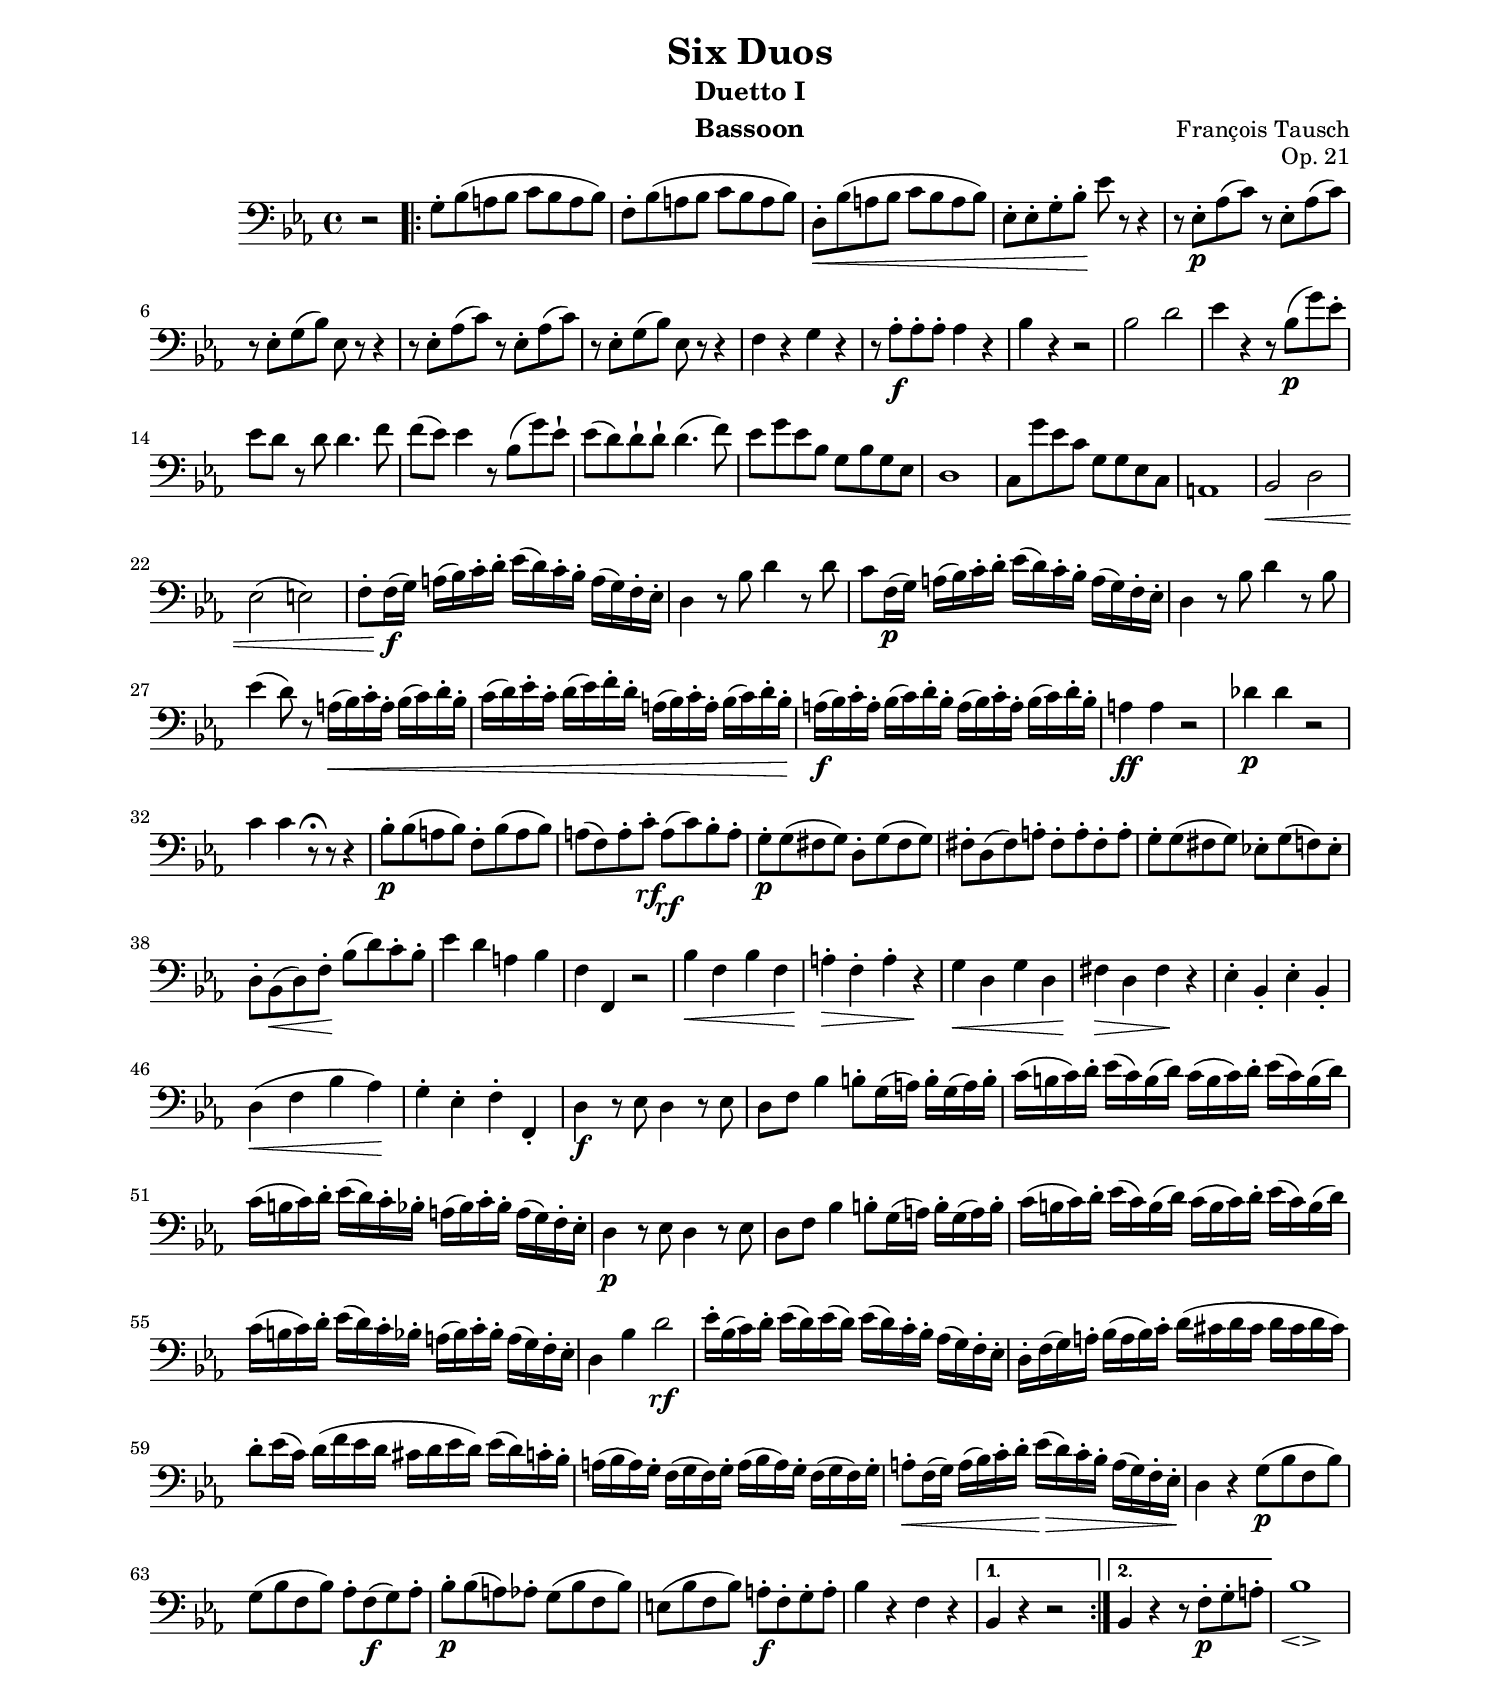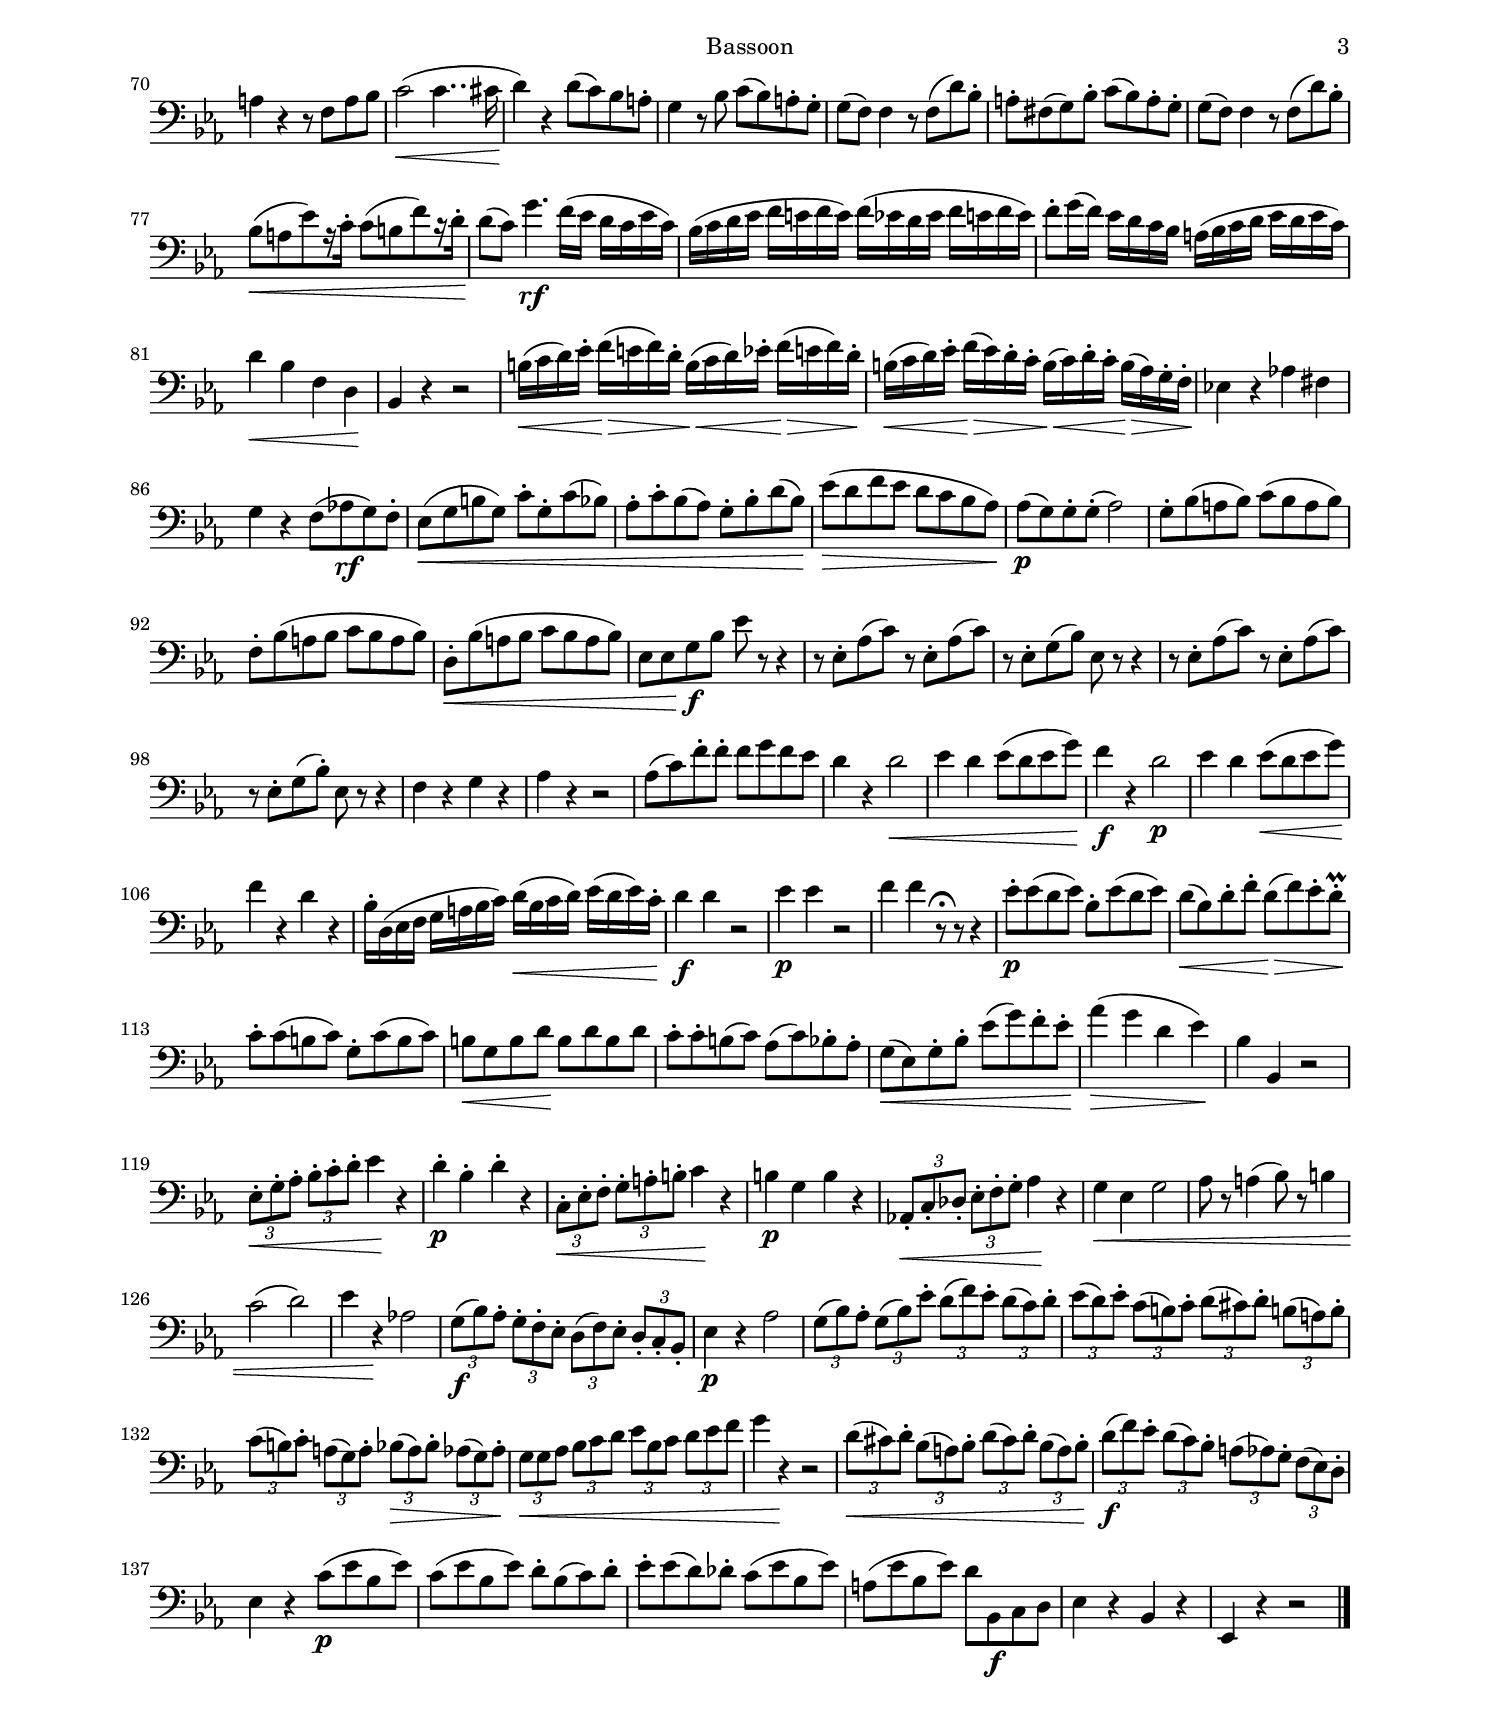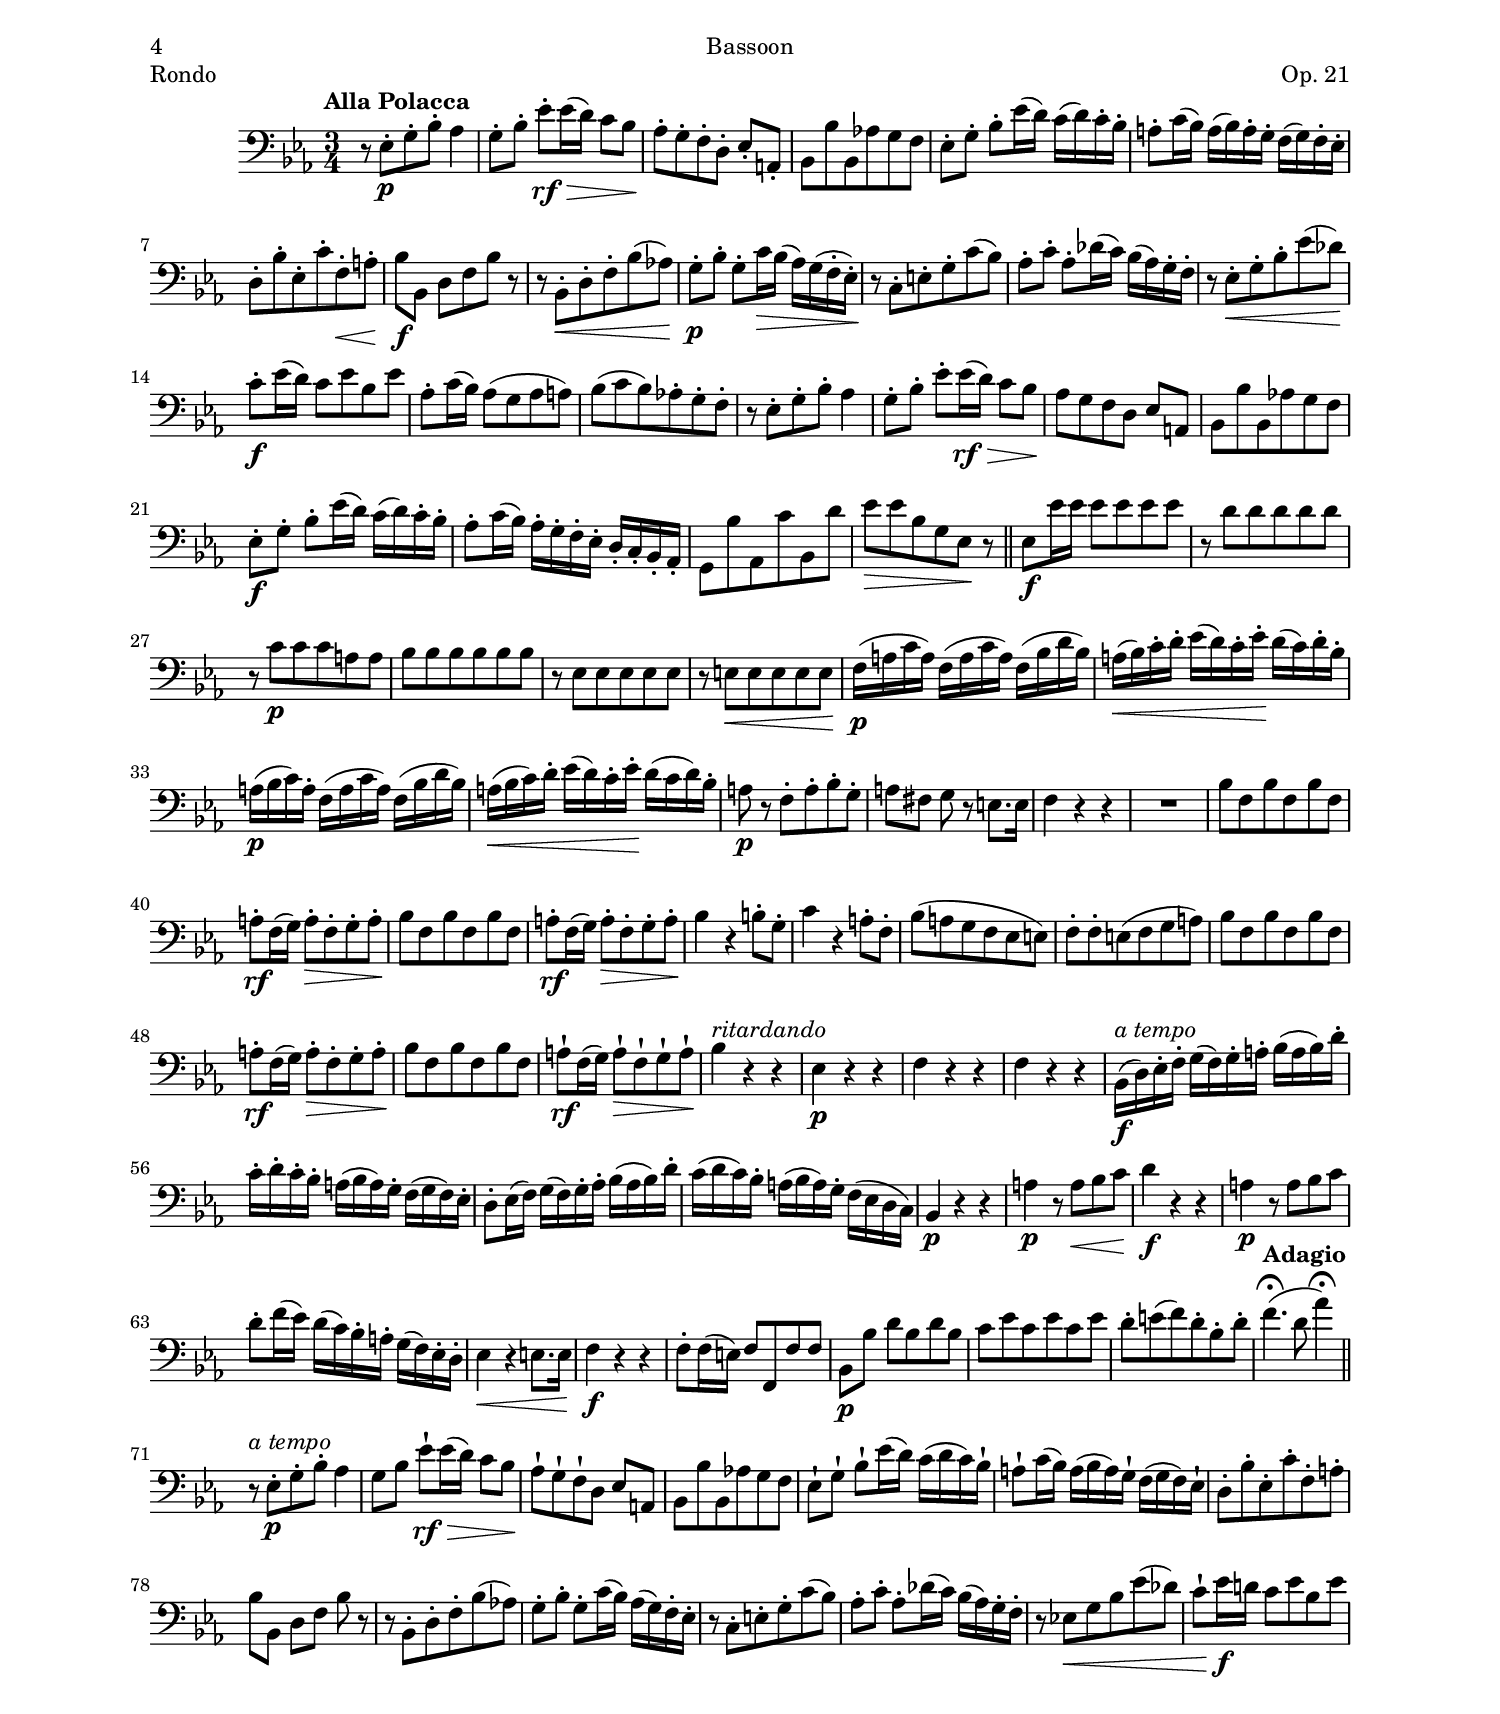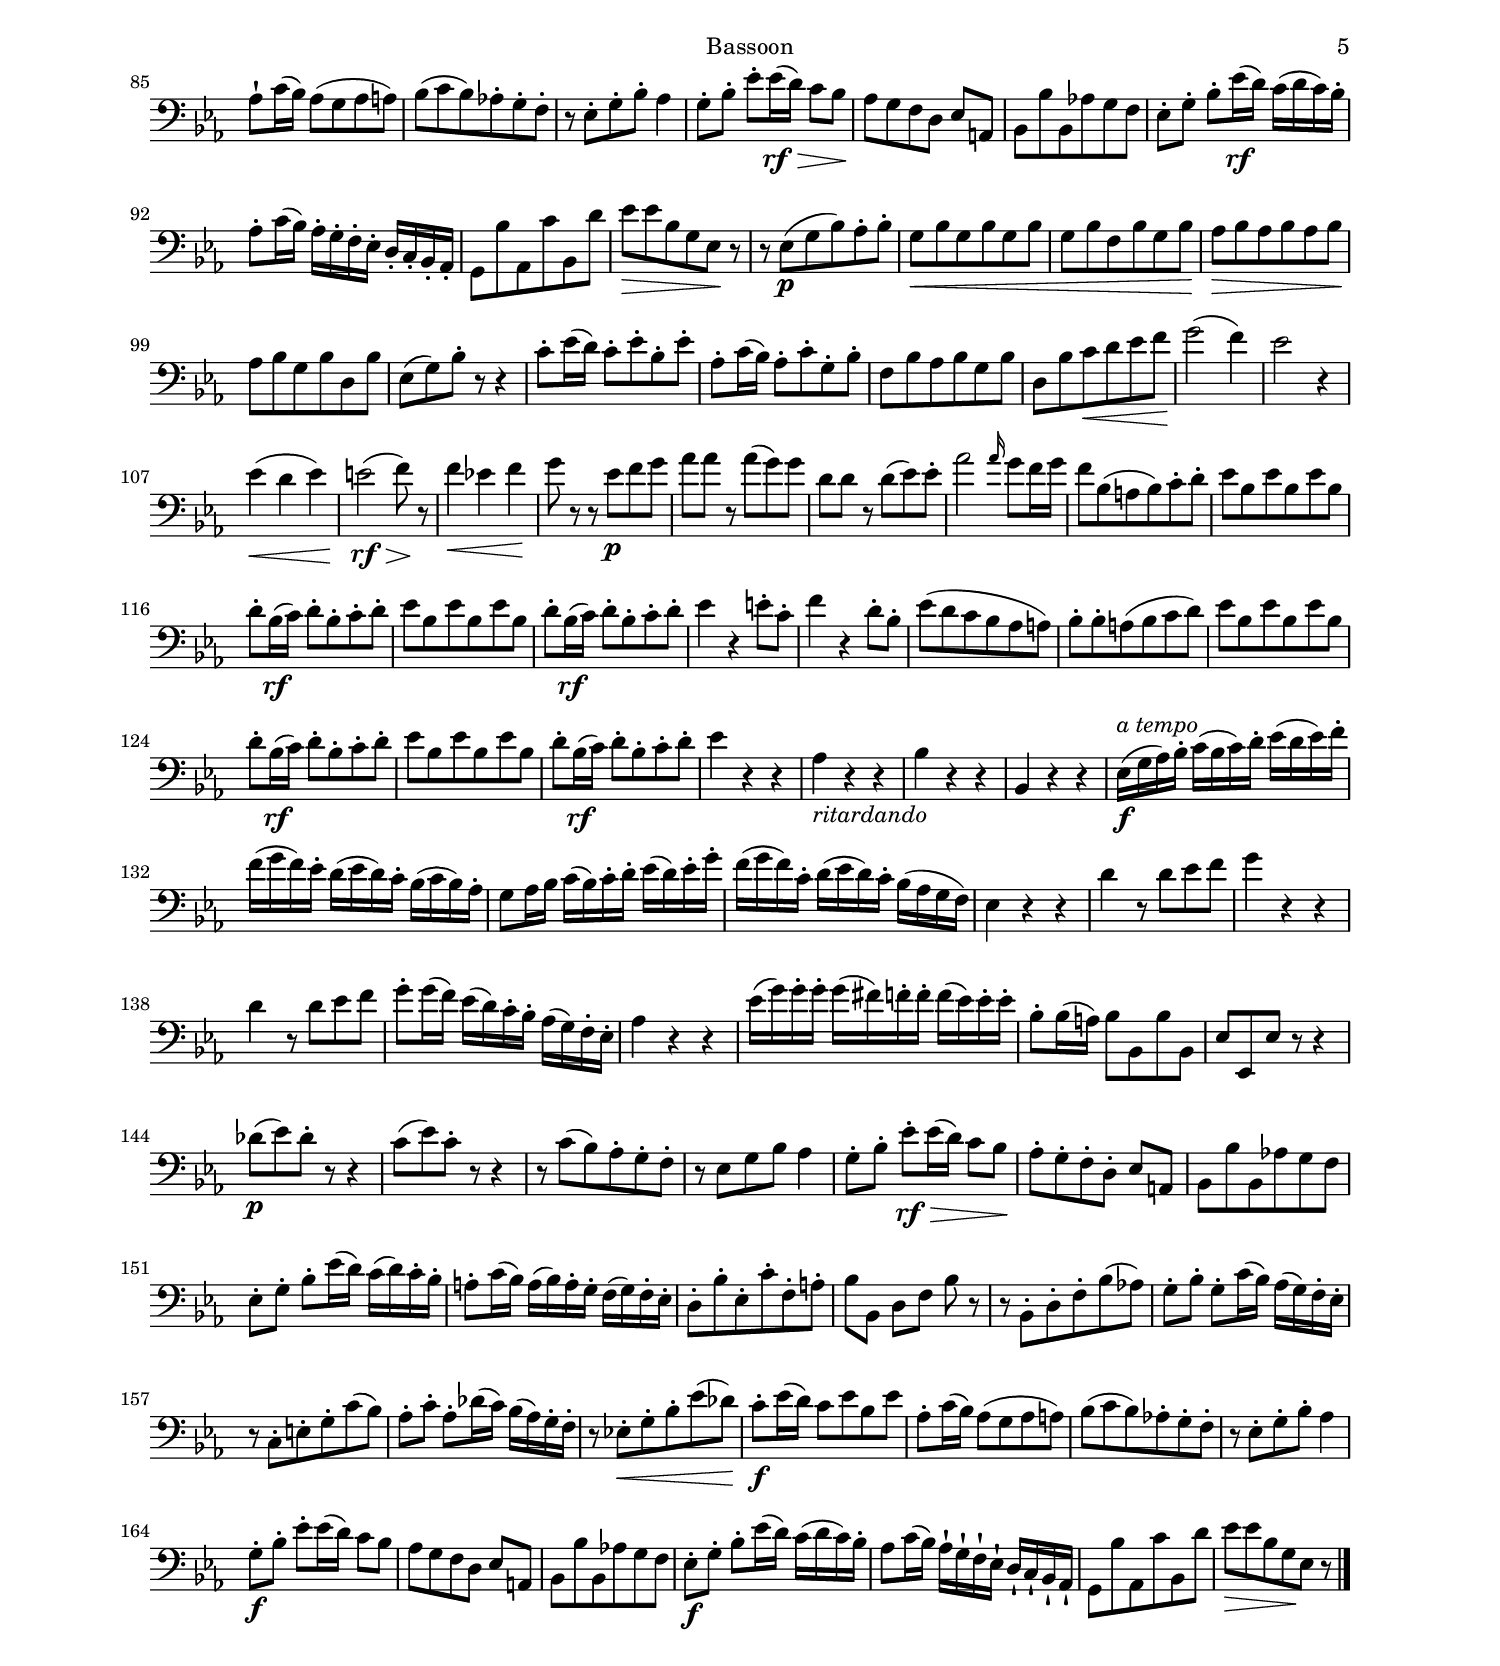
\version "2.19.64"
\pointAndClickOff

\include "../defs.ly"
OneOneBassoon = \relative g {
    \clef "bass"
    \key es \major
    \time 4/4
    \partial 2 r2
    \repeat volta 2 {
        \tempo 4=120
        g8 -. bes8 ( a8 bes8 c8 bes8 a8 bes8 ) | % 2
        f8 -. bes8 ( a8 bes8 c8 bes8 a8 bes8 ) | % 3
        d,8 -. \< bes'8 ( a8 bes8 c8 bes8 a8 bes8 ) | % 4
        es,8 -. es8 -. g8 -. bes8 -. \! es8 r8 r4 | % 5
        r8 es,8 -. \p as8 ( c8 ) r8 es,8 -. as8 ( c8 ) | % 6
        r8 es,8 -. g8 ( bes8 ) es,8 r8 r4 | % 7
        r8 es8 -. as8 ( c8 ) r8 es,8 -. as8 ( c8 ) | % 8
        r8 es,8 -. g8 ( bes8 ) es,8 r8 r4 | % 9
        f4 r4 g4 r4 | \barNumberCheck #10
        r8 as8 -. \f as8 -. as8 -. as4 r4 | % 11
        bes4 r4 r2 | % 12
        bes2 d2 | % 13
        es4 r4 r8 bes8 \p ( g'8 ) es8 -. | % 14
        ees8 d8 r8 d8 d4. f8 | % 15
        f8 ( es8 ) es4 r8 bes8 ( g'8 ) es8 -! | % 16
        es8 ( d8 ) d8 -! d8 -! d4. ( f8 ) | % 17
        es8 g8 es8 bes8 g8 bes8 g8 es8 | % 18
        d1 | % 19
        c8 g''8 es8 c8 g8 g8 es8 c8 | \barNumberCheck #20
        a1 | % 21
        bes2 \< d2 | % 22
        es2 ( e2 ) | % 23
        f8 -. f16 \f ( g16 ) a16 ( bes16 ) c16 -. d16 -. es16 ( d16 ) c16
        -. bes16 -. a16 ( g16 ) f16 -. es16 -. | % 24
        d4 r8 bes'8 d4 r8 d8 | % 25
        c8 f,16 \p ( g16 ) a16 ( bes16 ) c16 -. d16 -. es16 ( d16 ) c16 -.
        bes16 -. a16 ( g16 ) f16 -. es16 -. | % 26
        d4 r8 bes'8 d4 r8 bes8 | % 27
        es4 ( d8 ) r8 a16 \< ( bes16 ) c16 -. a16 -. bes16 ( c16 ) d16 -.
        bes16 -. | % 28
        c16 ( d16 ) es16 -. c16 -. d16 ( es16 ) f16 -. d16 -. a16 ( bes16
        ) c16 -. a16 -. bes16 ( c16 ) d16 -. bes16 -. | % 29
        a16 \f ( bes16 ) c16 -. a16 -. bes16 ( c16 ) d16 -. bes16 -. a16 (
        bes16 ) c16 -. a16 -. bes16 ( c16 ) d16 -. bes16 -. |
        \barNumberCheck #30
        a4 \ff a4 r2 | % 31
        des4 \p des4 r2 | % 32
        c4 c4 r8 ^\fermata r8 r4 | % 33
        bes8 -. \p bes8 ( a8 bes8 ) f8 -. bes8 ( a8 bes8 ) | % 34
        a8 ( f8 ) a8 -. c8 -. \rf a8 \rf ( c8 ) bes8 -. a8 -. | % 35
        g8 -. \p g8 ( fis8 g8 ) d8 -. g8 ( fis8 g8 ) | % 36
        fis8 -. d8 ( fis8 ) a8 -. fis8 -. a8 -. fis8 -. a8 -. | % 37
        g8 -. g8 ( fis8 g8 ) es!8 -. g8 ( f8 ) es8 -. | % 38
        d8 -. bes8 \< ( d8 ) f8 -. \! bes8 ( d8 ) c8 -. bes8 -. | % 39
        es4 d4 a4 bes4 | \barNumberCheck #40
        f4 f,4 r2 | % 41
        bes'4 \< f4 bes4 f4 | % 42
        a4 -. \> f4 -. a4 -. r4 \! | % 43
        g4 \< d4 g4 d4 | % 44
        fis4 \> d4 fis4 \! r4 | % 45
        es4 -. bes4 -. es4 -. bes4 -. | % 46
        d4 \< ( f4 bes4 as4 ) \! | % 47
        g4 -. es4 -. f4 -. f,4 -. | % 48
        d'4 \f r8 es8 d4 r8 es8 | % 49
        d8 f8 bes4 b8 -. g16 ( a16 ) b16 -. g16 ( a16 ) b16 -. |
        \barNumberCheck #50
        c16 ( b16 c16 ) d16 -.
            es16 ( c16 ) b16 ( d16 )
            c16 ( b16 c16 ) d16 -.
            es16 ( c16 ) b16 ( d16 ) | % 51
        c16 ( b16 c16 ) d16 -.
            es16 ( d16 ) c16 -. bes16 -.
            a16 ( bes16 ) c16 -. bes16 -.
            a16 ( g16 ) f16 -. es16 -. | % 52
        d4 \p r8 es8 d4 r8 es8 | % 53
        d8 f8
            bes4
            b8 -. g16 ( a16 )
            b16 -. g16 ( a16 ) b16 -. | % 54
        c16 ( b16 c16 ) d16 -.
            es16 ( c16 ) b16 ( d16 )
            c16 ( b16 c16 ) d16 -.
            es16 ( c16 ) b16 ( d16 ) | % 55
        c16 ( b16 c16 ) d16 -.
            es16 ( d16 ) c16 -. bes16 -.
            a16 ( bes16 ) c16 -. bes16 -.
            a16 ( g16 ) f16 -. es16 -. | % 56
        d4 bes'4 d2 \rf | % 57
        es16 -. bes16 ( c16 ) d16 -. es16 ( d16 ) es16 ( d16 ) es16 ( d16
        ) c16 -. bes16 -. as16 ( g16 ) f16 -. es16 -. | % 58
        d16 -. f16 ( g16 ) a16 -. bes16 ( a16 bes16 ) c16 -. d16 ( cis16
        d16 cis16 d16 cis16 d16 cis16 ) | % 59
        d8 -. es16 ( c16 ) d16 ( f16 es16 d16 cis16 d16 es16 d16 ) es16
        ( d16 ) c16 -. bes16 -. | \barNumberCheck #60
        a16 ( bes16 a16 ) g16 -. f16 ( g16 f16 ) g16 -. a16 ( bes16 a16
        ) g16 -. f16 ( g16 f16 ) g16 -. | % 61
        a8 -. \< f16 ( g16 )
            a16 ( bes16 ) c16 -. d16 -.
            es16 ( \> d16 ) c16 -. bes16 -.
            a16 ( g16 ) f16 -. es16 -. | % 62
        d4 \! r4 g8 \p ( bes8 f8 bes8 ) | % 63
        g8 ( bes8 f8 bes8 ) as8 -. f8 \f ( g8 ) as8 -. | % 64
        bes8 -. \p bes8 ( a8 ) as8 -. g8 ( bes8 f8 bes8 ) | % 65
        e,8 ( bes'8 f8 bes8 ) a8 -. \f f8 -. g8 -. a8 -. | % 66
        bes4 r4 f4 r4 }
    \alternative { {
            | % 67
            bes,4 r4 r2 }
       {
            | % 68
            bes4 r4 r8 f'8 -. \p g8 -. a8 -. }
        } | % 69
    bes1 _\espressivo | \barNumberCheck #70
    a4 r4 r8 f8 a8 bes8 | % 71
    c2 \< ( c4.. cis16 \! | % 72
    d4 ) r4 d8 ( c8 ) bes8 a8 -. | % 73
    g4 r8 bes8 c8 ( bes8 ) a8 -. g8 -. | % 74
    g8 ( f8 ) f4 r8 f8 ( d'8 ) bes8 -. | % 75
    a8 -. fis8 ( g8 ) bes8 -. c8 ( bes8 ) a8 -. g8 -. | % 76
    g8 ( f8 ) f4 r8 f8 ( d'8 ) bes8 -. | % 77
    bes8 \< ( [ a8 es'8 ) r16 c16 -. ] c8 [ ( b8 f'8 ) r16 d16 -. ] \! | % 78
    d8 ( c8 ) g'4. \rf f16 ( es16 d16 c16 es16 c16 ) | % 79
    bes16 ( c16 d16 es16 f16 e16 f16 e16 ) f16 ( es16 d16 es16 f16 e16 f16
    e16 ) | \barNumberCheck #80
    f8 -. g16 ( f16 ) es16 d16 c16 bes16 a16 ( bes16 c16 d16 es16 d16 es16
    c16 ) | % 81
    d4 \< bes4 f4 d4 \! | % 82
    bes4 r4 r2 | % 83
    b'16 ( \< c16 d16 ) es16 -.
        f16 ( \> e16 f16 ) d16 -.
        b16 \< ( c16 d16 ) es16 -.
        f16 \> ( e16 f16 ) d16 -. | % 84
    b16 \< ( c16 d16 ) es16 -.
        f16 \> ( es16 ) d16 -. c16 -.
        b16 \< ( c16 ) d16 -. c16 -.
        b16 \> ( as16 ) g16 -. f16 -. \! | % 85
    es!4 r4 as!4 fis4 | % 86
    g4 r4 f8 ( as!8 \rf g8 ) f8 -. | % 87
    es8 \< ( g8 b8 g8 ) c8 -. g8 -. c8 ( bes8 ) | % 88
    as8 -. c8 -. bes8 ( as8 ) g8 -. bes8 -. d8 ( bes8 ) | % 89
    es8 \> ( d8 f8 es8 d8 c8 bes8 as8 ) | \barNumberCheck #90
    as8 \p ( g8 ) g8 -. g8 ( -. as2 ) | % 91
    g8 -. bes8 ( a8 bes8 ) c8 ( bes8 a8 bes8 ) | % 92
    f8 -. bes8 ( a8 bes8 c8 bes8 a8 bes8 ) | % 93
    d,8 -. \< bes'8 ( a8 bes8 c8 bes8 a8 bes8 ) | % 94
    es,8 es8 g8 \f bes8 es8 r8 r4 | % 95
    r8 es,8 -. as8 ( c8 ) r8 es,8 -. as8 ( c8 ) | % 96
    r8 es,8 -. g8 ( bes8 ) es,8 r8 r4 | % 97
    r8 es8 -. as8 ( c8 ) r8 es,8 -. as8 ( c8 ) | % 98
    r8 es,8 -. g8 ( bes8 ) -. es,8 r8 r4 | % 99
    f4 r4 g4 r4 | \barNumberCheck #100
    as4 r4 r2 | % 101
    as8 ( c8 ) f8 -. f8 -. f8 g8 f8 es8 | % 102
    d4 r4 d2 \< | % 103
    es4 d4 es8 ( d8 es8 g8 ) | % 104
    f4 \f r4 d2 \p | % 105
    es4 d4 es8 \< ( d8 es8 g8 ) \! | % 106
    f4 r4 d4 r4 | % 107
    bes16 -. d,16 ( es16 f16
        g16 a16 bes16 c16 )
        d16 \< ( bes16 c16 d16 )
        es16 ( d16 es16 ) c16 -. | % 108
    d4 \f d4 r2 | % 109
    es4 \p es4 r2 | \barNumberCheck #110
    f4 f4 r8 ^\fermata r8 r4 | % 111
    es8 -. \p es8 ( d8 es8 ) bes8 -. es8 ( d8 es8 ) | % 112
    d8 \< ( bes8 ) d8 -. f8 -. d8 \> ( f8 ) es8 -. d8 \! \prall -. | % 113
    c8 -. c8 ( b8 c8 ) g8 -. c8 ( b8 c8 ) | % 114
    b8 \< g8 b8 d8 \! b8 d8 b8 d8 | % 115
    c8 -. c8 -. b8 ( c8 ) as8 ( c8 ) bes8 -. as8 -. | % 116
    g8 \< ( es8 ) g8 -. bes8 -. es8 ( g8 ) f8 -. es8 -. | % 117
    as4 \> ( g4 d4 es4 ) \! | % 118
    bes4 bes,4 r2 | % 119
    \times 2/3 { es8 -. \< g8 -. as8 -. }
        \times 2/3 { bes8 -. c8 -. d8 -. }
        es4 \! r4 | \barNumberCheck #120
    d4 -. \p bes4 -. d4 -. r4 | % 121
    \times 2/3 { c,8 -. \< es8 -. f8 -. }
        \times 2/3 { g8 -. a8 -. b8 -. }
        c4 \! r4 | % 122
    b4 \p g4 b4 r4 | % 123
    \times 2/3 { as,!8 \< -. c8 -. des8 -. }
        \times 2/3 { es8 -. f8 -. g8 -. }
        as4 \! r4 | % 124
    g4 \< es4 g2 | % 125
    as8 r8 a4 ( bes8 ) r8 b4 | % 126
    c2 ( d2 ) | % 127
    es4 r4 \! as,!2 | % 128
    \times 2/3 { g8 \f ( bes8 ) as8 -. }
        \times 2/3 { g8 -. f8 -. es8 -. }
        \times 2/3 { d8 ( f8 ) es8 -. }
        \times 2/3 { d8 -. c8 -. bes8 -. } | % 129
    es4 \p r4 as2 | \barNumberCheck #130
    \times 2/3 { g8 ( bes8 ) as8 -. }
        \times 2/3 { g8 ( bes8 ) es8 -. }
        \times 2/3 { d8 ( f8 ) es8 -. }
        \times 2/3 { d8 ( c8 ) d8 -. } | % 131
    \times 2/3 { es8 ( d8 ) es8 -. }
        \times 2/3 { c8 ( b8 ) c8 -. }
        \times 2/3 { d8 ( cis8 ) d8 -. }
        \times 2/3 { b!8 ( a8 ) b8 -. } | % 132
    \times 2/3 { c8 ( b8 ) c8 -. }
        \times 2/3 { a8 ( g8 ) a8 -. }
        \times 2/3 { bes8 ( \> a8 ) bes8 -. }
        \times 2/3 { as8 ( g8 ) as8 -. } | % 133
    \times 2/3 { g8 \< g8 as8 }
        \times 2/3 { bes8 c8 d8 }
        \times 2/3 { es8 bes8 c8 }
        \times 2/3 { d8 es8 f8 } | % 134
    g4 r4 \! r2 | % 135
    \times 2/3 { d8 \< ( cis8 ) d8 -. }
        \times 2/3 { bes8 ( a8 ) bes8 -. }
        \times 2/3 { d8 ( cis8 ) d8 -. }
        \times 2/3 { bes8 ( a8 ) bes8 -. } | % 136
    \times 2/3 { d8 \f ( f8 ) es8 -. }
        \times 2/3 { d8 ( c8 ) bes8 -. }
        \times 2/3 { a8 ( as8 ) g8 -. }
        \times 2/3 { f8 ( es8 ) d8 -. } | % 137
    es4 r4 c'8 \p ( es8 bes8 es8 ) | % 138
    c8 ( es8 bes8 es8 ) d8 -. bes8 ( c8 ) d8 -. | % 139
    es8 -. es8 ( d8 ) des8 -. c8 ( es8 bes8 es8 ) | \barNumberCheck #140
    a,8 ( es'8 bes8 es8 ) d8 bes,8 \f c8 d8 | % 141
    es4 r4 bes4 r4 | % 142
    es,4 r4 r2 \bar "|."
}

OneTwoBassoon = \relative es {
    \clef "bass"
    \key es \major
    \tempo "Alla Polacca" 4=120
    \time 3/4 | % 1
    r8 es8 -. \p g8 -. bes8 -. as4 | % 2
    g8 -. bes8 -. es8 -. \rf \> es16 ( d16 ) c8 bes8 \! | % 3
    as8 -. g8 -. f8 -. d8 -. es8 -. [ a,8 -. ] | % 4
    bes8 bes'8 bes,8 as'!8 g8 f8 | % 5
    es8 -. g8 -. bes8 -. es16 ( d16 ) c16 ( d16 ) c16 -. bes16 -. | % 6
    a8 -. c16 ( bes16 ) a16 ( bes16 ) a16 -. g16 -. f16 ( g16 ) f16 -.
    es16 -. | % 7
    d8 -. bes'8 -. es,8 -. c'8 -. f,8 -. \< a8 -. | % 8
    bes8 \f [ bes,8 ] d8 f8 bes8 r8 | % 9
    r8 bes,8 -. \< d8 -. f8 -. bes8 ( as!8 ) | \barNumberCheck #10
    g8 -. \p bes8 -. g8 -. c16 \> bes16 ( as16 ) g16 ( f16 -. es16 ) -. \! | % 11
    r8 c8 -. e8 -. g8 -. c8 ( bes8 ) | % 12
    as8 -. c8 -. as8 -. des16 ( c16 ) bes16 ( as16 ) g16 -. f16 -. | % 13
    r8 es8 -. \< g8 -. bes8 -. es8 ( des8 ) | % 14
    c8 -. \f es16 ( d16 ) c8 es8 bes8 es8 | % 15
    as,8 -. c16 ( bes16 ) as8 ( g8 as8 a8 ) | % 16
    bes8 ( c8 bes8 ) as!8 -. g8 -. f8 -. | % 17
    r8 es8 -. g8 -. bes8 -. as4 | % 18
    g8 -. bes8 -. es8 -. es16 \rf \> ( d16 ) c8 bes8 \! | % 19
    as8 g8 f8 d8 es8 [ a,8 ] | \barNumberCheck #20
    bes8 bes'8 bes,8 as'!8 g8 f8 | % 21
    es8 -. \f g8 -. bes8 -. es16 ( d16 ) c16 ( d16 ) c16 -. bes16 -. | % 22
    as8 -. c16 ( bes16 ) as16 -. g16 -. f16 -. es16 -. d16 -. c16 -. bes16
    -. as16 -. | % 23
    g8 bes'8 as,8 c'8 bes,8 d'8 | % 24
    es8 \> es8 bes8 g8 es8 \!
        \tag #'orig { r8 \bar "|." }
        \tag #'edited { r8 \bar "||" }
    es8 \f es'16 es16 es8 es8 es8 es8 | % 26
    r8 d8 d8 d8 d8 d8 | % 27
    r8 c8 \p c8 c8 a8 a8 | % 28
    bes8 bes8 bes8 bes8 bes8 bes8 | % 29
    r8 es,8 es8 es8 es8 es8 | \barNumberCheck #30
    r8 e8 \< e8 e8 e8 e8 | % 31
    f16 \p ( a16 c16 a16 ) f16 ( a16 c16 a16 ) f16 ( bes16 d16 bes16 ) | % 32
    a16 \< ( bes16 ) c16 -. d16 -.
        es16 ( d16 ) c16 -. es16 -. \!
        d16 ( c16 )  d16 -. bes16 -. | % 33
    a16 \p ( bes16 c16 ) a16 -.
        f16 ( a16 c16 a16 )
        f16 ( bes16 d16 bes16 ) | % 34
    a16 \< ( bes16 c16 ) d16 -. 
        es16 ( d16 ) c16 -. es16 -. \!
        d16 ( c16  d16 ) bes16 -. | % 35
    a8 \p r8 f8 -. a8 -. bes8 -. g8 -. | % 36
    a8 [ fis8 ] g8 r8 e8. e16 | % 37
    f4 r4 r4 | % 38
    R2. | % 39
    bes8 f8 bes8 f8 bes8 f8 | \barNumberCheck #40
    a8 -. \rf f16 ( g16 ) a8 -. \> f8 -. g8 -. a8 -. \! | % 41
    bes8 f8 bes8 f8 bes8 f8 | % 42
    a8 -. \rf f16 ( g16 ) a8 -. \> f8 -. g8 -. a8 -. \! | % 43
    bes4 r4 b8 -. g8 -. | % 44
    c4 r4 a8 -. f8 -. | % 45
    bes8 ( a8 g8 f8 es8 e8 ) | % 46
    f8 -. f8 -. e8 ( f8 g8 a8 ) | % 47
    bes8 f8 bes8 f8 bes8 f8 | % 48
    a8 -. \rf f16 ( g16 ) a8 -. \> f8 -. g8 -. a8 -. \! | % 49
    bes8 f8 bes8 f8 bes8 f8 | \barNumberCheck #50
    a8 -! \rf f16 ( g16 ) a8 -! \> f8 -! g8 -! a8 -! \! | % 51
    bes4 ^\rit r4 r4 | % 52
    es,4 \p r4 r4 | % 53
    f4 r4 r4 | % 54
    f4 r4 r4 | % 55
    bes,16 \f ^\atempo ( d16 ) es16 -. f16 -.
        g16 ( f16 ) g16 -. a16 -.
        bes16 ( a16 bes16 ) d16 -. | % 56
    c16 -. d16 -. c16 -. bes16 -. a16 ( bes16 a16 ) g16 -. f16 ( g16 f16
    ) es16 -. | % 57
    d8 -. es16 ( f16 ) g16 ( f16 ) g16 -. as16 -. bes16 ( as16 bes16 ) d16
    -. | % 58
    c16 ( d16 c16 ) bes16 -. a16 ( bes16 a16 ) g16 -. f16 ( es16 d16 c16
    ) | % 59
    bes4 \p r4 r4 | \barNumberCheck #60
    a'4 \p r8 a8\<  bes8 c8 | % 61
    d4 \f r4 r4 | % 62
    a4 \p r8 a8 bes8 c8 | % 63
    d8 -. f16 ( es16 ) d16 ( c16 ) bes16 -. a16 -. g16 ( f16 ) es16 -. d16
    -. | % 64
    es4 \< r4 e8. e16 | % 65
    f4 \f r4 r4 | % 66
    f8 -. f16 ( e16 ) f8 f,8 f'8 f8 | % 67
    bes,8 \p [ bes'8 ] d8 bes8 d8 bes8 | % 68
    c8 es8 c8 es8 c8 es8 | % 69
    d8 -. e8 ( f8 ) d8 -. bes8 -. d8 -. | \barNumberCheck #70
    \tempo "Adagio" 4=60
        f4. ( ^\fermata d8
        \tag #'orig { as'4 ) ^\fermata \bar "|." }
        \tag #'edited { as4 ) ^\fermata \bar "||" }
    \tempo 4=120
    r8 ^\atempo es,8 -. \p g8 -. bes8 -. as4 | % 72
    g8 bes8 es8 -! \rf \> es16 ( d16 ) c8 bes8 \! | % 73
    as8 -! g8 -! f8 -! d8 es8 [ a,8 ] | % 74
    bes8 bes'8 bes,8 as'!8 g8 f8 | % 75
    es8 -! g8 -! bes8 -! es16 ( d16 ) c16 ( d16 c16 ) bes16 -! | % 76
    a8 -! c16 ( bes16 ) a16 ( bes16 a16 ) g16 -! f16 ( g16 f16 ) es16 -!
    | % 77
    d8 -. bes'8 -. es,8 -. c'8 -. f,8 -. a8 -. | % 78
    bes8 [ bes,8 ] d8 [ f8 ] bes8 r8 | % 79
    r8 bes,8 -. d8 -. f8 -. bes8 ( as!8 ) | \barNumberCheck #80
    g8 -. bes8 -. g8 -. c16 ( bes16 ) as16 ( g16 ) f16 -. es16 -. | % 81
    r8 c8 -. e8 -. g8 -. c8 ( bes8 ) | % 82
    as8 -. c8 -. as8 -. des16 ( c16 ) bes16 ( as16 ) g16 -. f16 -. | % 83
    r8 es!8 \< g8 bes8 es8 ( des8 ) | % 84
    c8 -! es16 \f d!16 c8 es8 bes8 es8 | % 85
    as,8 -! c16 ( bes16 ) as8 ( g8 as8 a8 ) | % 86
    bes8 ( c8 bes8 ) as!8 -. g8 -. f8 -. | % 87
    r8 es8 -. g8 -. bes8 -. as4 | % 88
    g8 -. bes8 -. es8 -. es16 \rf \> ( d16 ) c8 bes8 \! | % 89
    as8 g8 f8 d8 es8 [ a,8 ] | \barNumberCheck #90
    bes8 bes'8 bes,8 as'!8 g8 f8 | % 91
    es8 -. g8 -. bes8 -. es16 \rf ( d16 ) c16 ( d16 c16 ) bes16 -. | % 92
    as8 -. c16 ( bes16 ) as16 -. g16 -. f16 -. es16 -. d16 -. c16 -. bes16
    -. as16 -. | % 93
    g8 bes'8 as,8 c'8 bes,8 d'8 | % 94
    es8 \> es8 bes8 g8 es8 \! r8 | % 95
    r8 es8 \p ( g8 bes8 ) as8 -. bes8 -. | % 96
    g8 \< bes8 g8 bes8 g8 bes8 | % 97
    g8 bes8 f8 bes8 g8 bes8 | % 98
    as8 \> bes8 as8 bes8 as8 bes8 \! | % 99
    as8 bes8 g8 bes8 d,8 bes'8 | \barNumberCheck #100
    es,8 ( g8 ) bes8 -. r8 r4 | % 101
    c8 -. es16 ( d16 ) c8 -. es8 -. bes8 -. es8 -. | % 102
    as,8 -. c16 ( bes16 ) as8 -. c8 -. g8 -. bes8 -. | % 103
    f8 bes8 as8 bes8 g8 bes8 | % 104
    d,8 bes'8 c8 \< d8 es8 f8 \! | % 105
    g2 ( f4 ) | % 106
    es2 r4 | % 107
    es4 \< ( d4 es4 ) | % 108
    e2 \rf \>( f8 ) \! r8 | % 109
    f4 \< es!4 f4 \! | \barNumberCheck #110
    g8 r8 r8 es8 \p f8 g8 | % 111
    as8 as8 r8 as8 ( g8 ) g8 | % 112
    d8 d8 r8 d8 ( es8 ) es8 -. | % 113
    as2 \grace { as16 } g8 f16 g16 | % 114
    f8 bes,8 ( a8 bes8 ) c8 -. d8 -. | % 115
    es8 bes8 es8 bes8 es8 bes8 | % 116
    d8 -. bes16 \rf ( c16 ) d8 -. bes8 -. c8 -. d8 -. | % 117
    es8 bes8 es8 bes8 es8 bes8 | % 118
    d8 -. bes16 \rf ( c16 ) d8 -. bes8 -. c8 -. d8 -. | % 119
    es4 r4 e8 -. c8 -. | \barNumberCheck #120
    f4 r4 d8 -. bes8 -. | % 121
    es8 ( d8 c8 bes8 as8 a8 ) | % 122
    bes8 -. bes8 -. a8 ( bes8 c8 d8 ) | % 123
    es8 bes8 es8 bes8 es8 bes8 | % 124
    d8 -. bes16 \rf ( c16 ) d8 -. bes8 -. c8 -. d8 -. | % 125
    es8 bes8 es8 bes8 es8 bes8 | % 126
    d8 -. bes16 \rf ( c16 ) d8 -. bes8 -. c8 -. d8 -. | % 127
    es4 r4 r4 | % 128
    as,4 _\rit r4 r4 | % 129
    bes4 r4 r4 | \barNumberCheck #130
    bes,4 r4 r4 | % 131
    es16 \f ^\atempo ( g16 as16 ) bes16 -. c16 ( bes16 c16 ) d16 -. es16 ( d16 es16
    ) f16 -. | % 132
    f16 ( g16 f16 ) es16 -. d16 ( es16 d16 ) c16 -. bes16 ( c16 bes16 )
    as16 -. | % 133
    g8 as16 bes16 c16 ( bes16 ) c16 -. d16 -. es16 ( d16 ) es16 -. g16
    -. | % 134
    f16 ( g16 f16 ) c16 -. d16 ( es16 d16 ) c16 -. bes16 ( as16 g16 f16
    ) | % 135
    es4 r4 r4 | % 136
    d'4 r8 d8 es8 f8 | % 137
    g4 r4 r4 | % 138
    d4 r8 d8 es8 f8 | % 139
    g8 -. g16 ( f16 ) es16 ( d16 ) c16 -. bes16 -. as16 ( g16 ) f16 -.
    es16 -. | \barNumberCheck #140
    as4 r4 r4 | % 141
    es'16 ( g16 ) g16 -. g16 -. g16 ( fis16 ) f16 -. f16 -. f16 ( es16 )
    es16 -. es16 -. | % 142
    bes8 -. bes16 ( a16 ) bes8 bes,8 bes'8 bes,8 | % 143
    es8 es,8 es'8 r8 r4 | % 144
    des'8 \p ( es8 ) des8 -. r8 r4 | % 145
    c8 ( es8 ) c8 -. r8 r4 | % 146
    r8 c8 ( bes8 ) as8 -. g8 -. f8 -. | % 147
    r8 es8 g8 bes8 as4 | % 148
    g8 -. bes8 -. es8 -. \rf \> es16 ( d16 ) c8 bes8 \! | % 149
    as8 -. g8 -. f8 -. d8 -. es8 [ a,8 ] | \barNumberCheck #150
    bes8 bes'8 bes,8 as'!8 g8 f8 | % 151
    es8 -. g8 -. bes8 -. es16 ( d16 ) c16 ( d16 ) c16 -. bes16 -. | % 152
    a8 -. c16 ( bes16 ) a16 ( bes16 ) a16 -. g16 -. f16 ( g16 ) f16 -.
    es16 -. | % 153
    d8 -. bes'8 -. es,8 -. c'8 -. f,8 -. a8 -. | % 154
    bes8 [ bes,8 ] d8 [ f8 ] bes8 r8 | % 155
    r8 bes,8 -. d8 -. f8 -. bes8 ( as!8 ) | % 156
    g8 -. bes8 -. g8 -. c16 ( bes16 ) as16 ( g16 ) f16 -. es16 -. | % 157
    r8 c8 -. e8 -. g8 -. c8 ( bes8 ) | % 158
    as8 -. c8 -. as8 -. des16 ( c16 ) bes16 ( as16 ) g16 -. f16 -. | % 159
    r8 es!8 -. \< g8 -. bes8 -. es8 ( des8 ) | \barNumberCheck #160
    c8 -. \f es16 ( d16 ) c8 es8 bes8 es8 | % 161
    as,8 -. c16 ( bes16 ) as8 ( g8 as8 a8 ) | % 162
    bes8 ( c8 bes8 ) as!8 -. g8 -. f8 -. | % 163
    r8 es8 -. g8 -. bes8 -. as4 | % 164
    g8 -. \f bes8 -. es8 -. es16 ( d16 ) c8 bes8 | % 165
    as8 g8 f8 d8 es8 [ a,8 ] | % 166
    bes8 bes'8 bes,8 as'!8 g8 f8 | % 167
    es8 -. \f g8 -. bes8 -. es16 ( d16 ) c16 ( d16 c16 ) bes16 -. | % 168
    as8 c16 ( bes16 ) as16 -! g16 -! f16 -! es16 -! d16 -! c16 -! bes16
    -! as16 -! | % 169
    g8 bes'8 as,8 c'8 bes,8 d'8 | \barNumberCheck #170
    es8 \> es8 bes8 g8 \! es8 r8 \bar "|."
}


\header {
  title =  "Six Duos"
  composer = "François Tausch"
  opus = "Op. 21"
  instrument = "Bassoon"
}

\paper {
  paper-width = 10\in
  paper-height = 13\in
  top-margin = 1.0\in
  bottom-margin = 1.0\in
  left-margin = 1.0\in
  right-margin = 1.0\in
  page-breaking = #ly:page-turn-breaking
  first-page-number = 2
}

\bookpart {
  \header {
    subtitle = "Duetto I"
  }

  \score {
    \keepWithTag #'(withCue edited)
    \removeWithTag #'orig
    <<
      \new Staff
        <<
          \context Staff <<
            \set Score.tempoHideNote = ##t
            \context Voice { \OneOneBassoon }
          >>
        >>
    >>
    \layout {}
  }

  \score {
    \keepWithTag #'(withCue edited)
    \removeWithTag #'orig
    <<
      \new Staff
        <<
          \context Staff <<
            \set Score.tempoHideNote = ##t
            \context Voice { \OneTwoBassoon }
          >>
        >>
    >>
    \header {
      piece = "Rondo"
    }
    \layout {}
  }
}